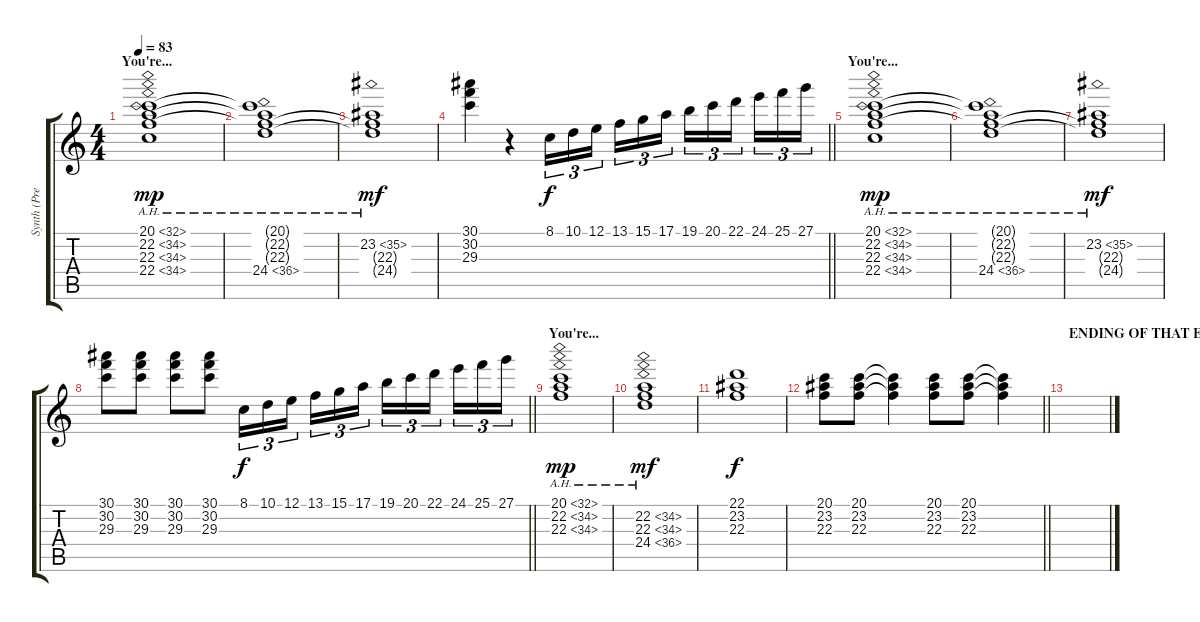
\track ("Synth (Preston)" "Synth (Pre") {instrument synthstrings1}
\staff {score tabs}
\tuning (E4 B3 G3 D3 A2 E2) {hide}
\ts (4 4)
\section ("" "You're...")
\tempo 83
\clef g2
\ks c
(20.1{ah 12} 22.2{ah 12} 22.3{ah 12} 22.4{ah 12}).1{dy mp} |
(20.1{t} 22.2{t} 22.3{t} 24.4{ah 12}).1 |
(23.2{ah 12} 22.3{t} 24.4{t}).1{dy mf} |
\barLineRight lightlight
(30.1 30.2 29.3).4 r.4 8.1.16{tu (3 2) dy f} 10.1.16{tu (3 2)} 12.1.16{tu (3 2) beam splitsecondary} 13.1.16{tu (3 2)} 15.1.16{tu (3 2)} 17.1.16{tu (3 2)} 19.1.16{tu (3 2)} 20.1.16{tu (3 2)} 22.1.16{tu (3 2) beam splitsecondary} 24.1.16{tu (3 2)} 25.1.16{tu (3 2)} 27.1.16{tu (3 2)} |
\section ("" "You're...")
(20.1{ah 12} 22.2{ah 12} 22.3{ah 12} 22.4{ah 12}).1{dy mp} |
(20.1{t} 22.2{t} 22.3{t} 24.4{ah 12}).1 |
(23.2{ah 12} 22.3{t} 24.4{t}).1{dy mf} |
\barLineRight lightlight
(30.1 30.2 29.3).8 (30.1 30.2 29.3).8 (30.1 30.2 29.3).8 (30.1 30.2 29.3).8 8.1.16{tu (3 2) dy f} 10.1.16{tu (3 2)} 12.1.16{tu (3 2) beam splitsecondary} 13.1.16{tu (3 2)} 15.1.16{tu (3 2)} 17.1.16{tu (3 2)} 19.1.16{tu (3 2)} 20.1.16{tu (3 2)} 22.1.16{tu (3 2) beam splitsecondary} 24.1.16{tu (3 2)} 25.1.16{tu (3 2)} 27.1.16{tu (3 2)} |
\section ("" "You're...")
(20.1{ah 12} 22.2{ah 12} 22.3{ah 12}).1{dy mp} |
(22.2{ah 12} 22.3{ah 12} 24.4{ah 12}).1{dy mf} |
(22.1 23.2 22.3).1{dy f} |
\barLineRight lightlight
(20.1 23.2 22.3).8 (20.1 23.2 22.3).8 (20.1{t} 23.2{t} 22.3{t}).4 (20.1 23.2 22.3).8 (20.1 23.2 22.3).8{volume 0} (20.1{t} 23.2{t} 22.3{t}).4 |
\section ("" "ENDING OF THAT EPIC SONG")
